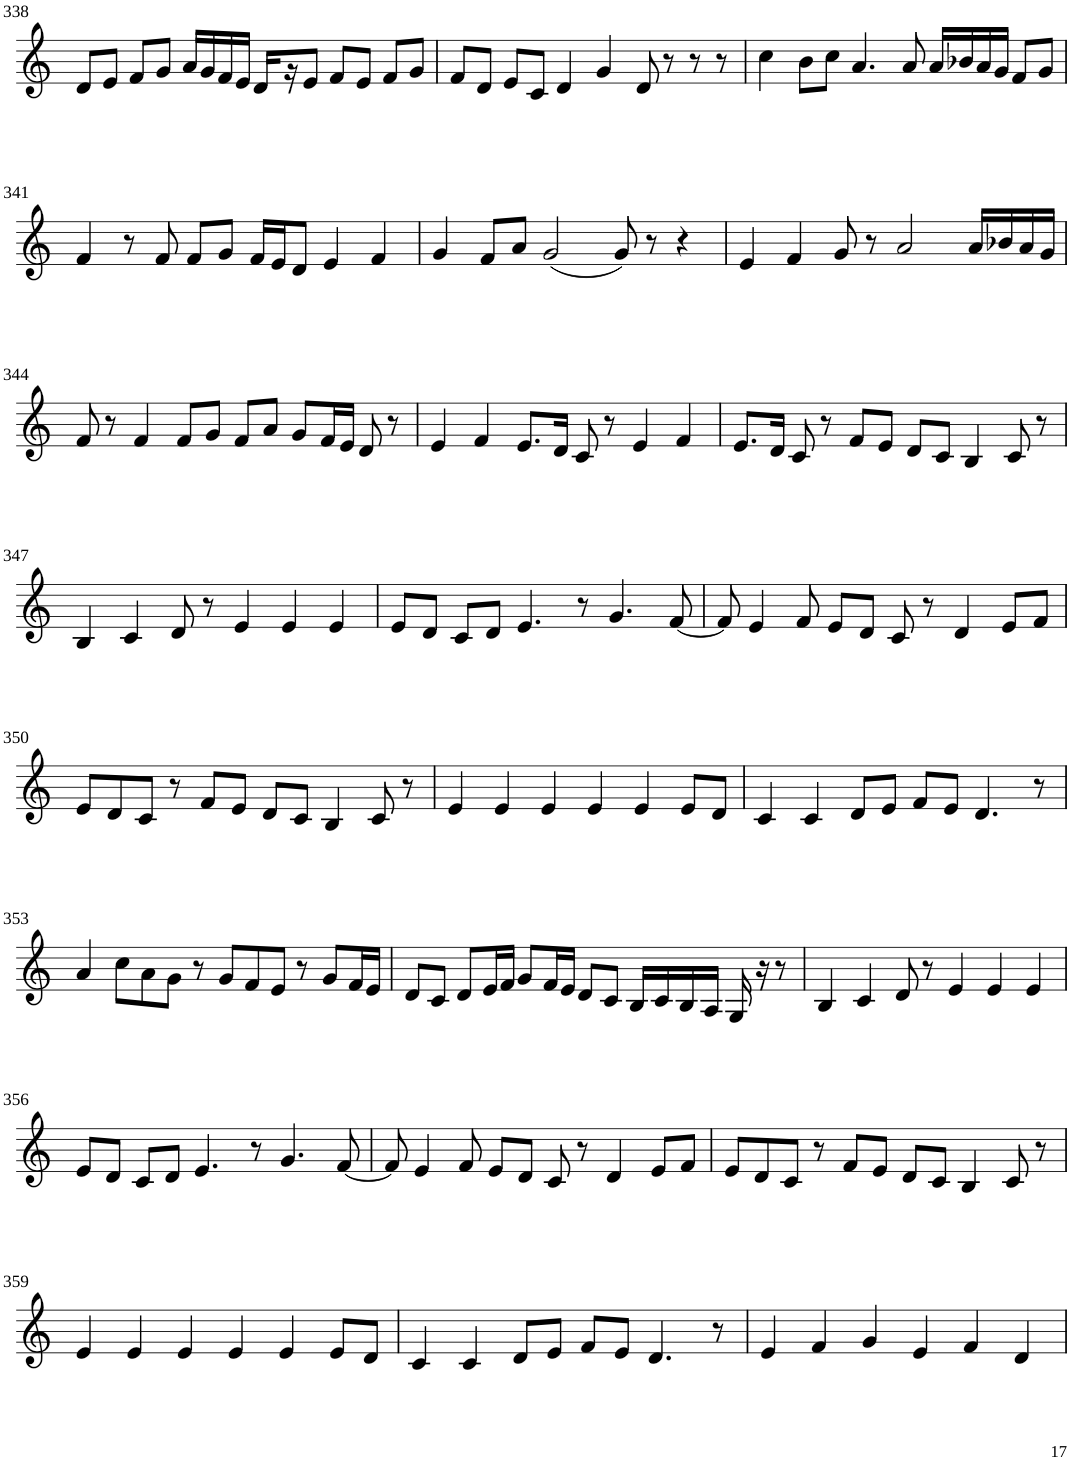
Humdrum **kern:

**kern
*part1
*staff1
*I"Violin
!!LO:PB:g=z
*clefG2
*k[]
*M6/4
=338
8d/L
8e/J
8f/L
8g/J
16a/LL
16g/
16f/
16e/JJ
16d/LL
16r
8e/J
8f/L
8e/J
8f/L
8g/J
=339
8f/L
8d/J
8e/L
8c/J
4d/
4g/
8d/
8r
8r
8r
=340
4cc\
8b\L
8cc\J
4.a/
8a/
16a/LL
16b-X/
16a/
16g/JJ
8f/L
8g/J
!!LO:LB:g=z
=341
4f/
8r
8f/
8f/L
8g/J
16f/LL
16e/J
8d/J
4e/
4f/
=342
4g/
8f/L
8a/J
(2g/
8g/)
8r
4r
=343
4e/
4f/
8g/
8r
2a/
16a/LL
16b-X/
16a/
16g/JJ
!!LO:LB:g=z
=344
8f/
8r
4f/
8f/L
8g/J
8f/L
8a/J
8g/L
16f/L
16e/JJ
8d/
8r
=345
4e/
4f/
8.e/L
16d/Jk
8c/
8r
4e/
4f/
=346
8.e/L
16d/Jk
8c/
8r
8f/L
8e/J
8d/L
8c/J
4B/
8c/
8r
!!LO:LB:g=z
=347
4B/
4c/
8d/
8r
4e/
4e/
4e/
=348
8e/L
8d/J
8c/L
8d/J
4.e/
8r
4.g/
[8f/
=349
8f/]
4e/
8f/
8e/L
8d/J
8c/
8r
4d/
8e/L
8f/J
!!LO:LB:g=z
=350
8e/L
8d/
8c/J
8r
8f/L
8e/J
8d/L
8c/J
4B/
8c/
8r
=351
4e/
4e/
4e/
4e/
4e/
8e/L
8d/J
=352
4c/
4c/
8d/L
8e/J
8f/L
8e/J
4.d/
8r
!!LO:LB:g=z
=353
4a/
8cc\L
8a\
8g\J
8r
8g/L
8f/
8e/J
8r
8g/L
16f/L
16e/JJ
=354
8d/L
8c/J
8d/L
16e/L
16f/JJ
8g/L
16f/L
16e/JJ
8d/L
8c/J
16B/LL
16c/
16B/
16A/JJ
16G/
16r
8r
=355
4B/
4c/
8d/
8r
4e/
4e/
4e/
!!LO:LB:g=z
=356
8e/L
8d/J
8c/L
8d/J
4.e/
8r
4.g/
[8f/
=357
8f/]
4e/
8f/
8e/L
8d/J
8c/
8r
4d/
8e/L
8f/J
=358
8e/L
8d/
8c/J
8r
8f/L
8e/J
8d/L
8c/J
4B/
8c/
8r
!!LO:LB:g=z
=359
4e/
4e/
4e/
4e/
4e/
8e/L
8d/J
=360
4c/
4c/
8d/L
8e/J
8f/L
8e/J
4.d/
8r
=361
4e/
4f/
4g/
4e/
4f/
4d/
=
*-
